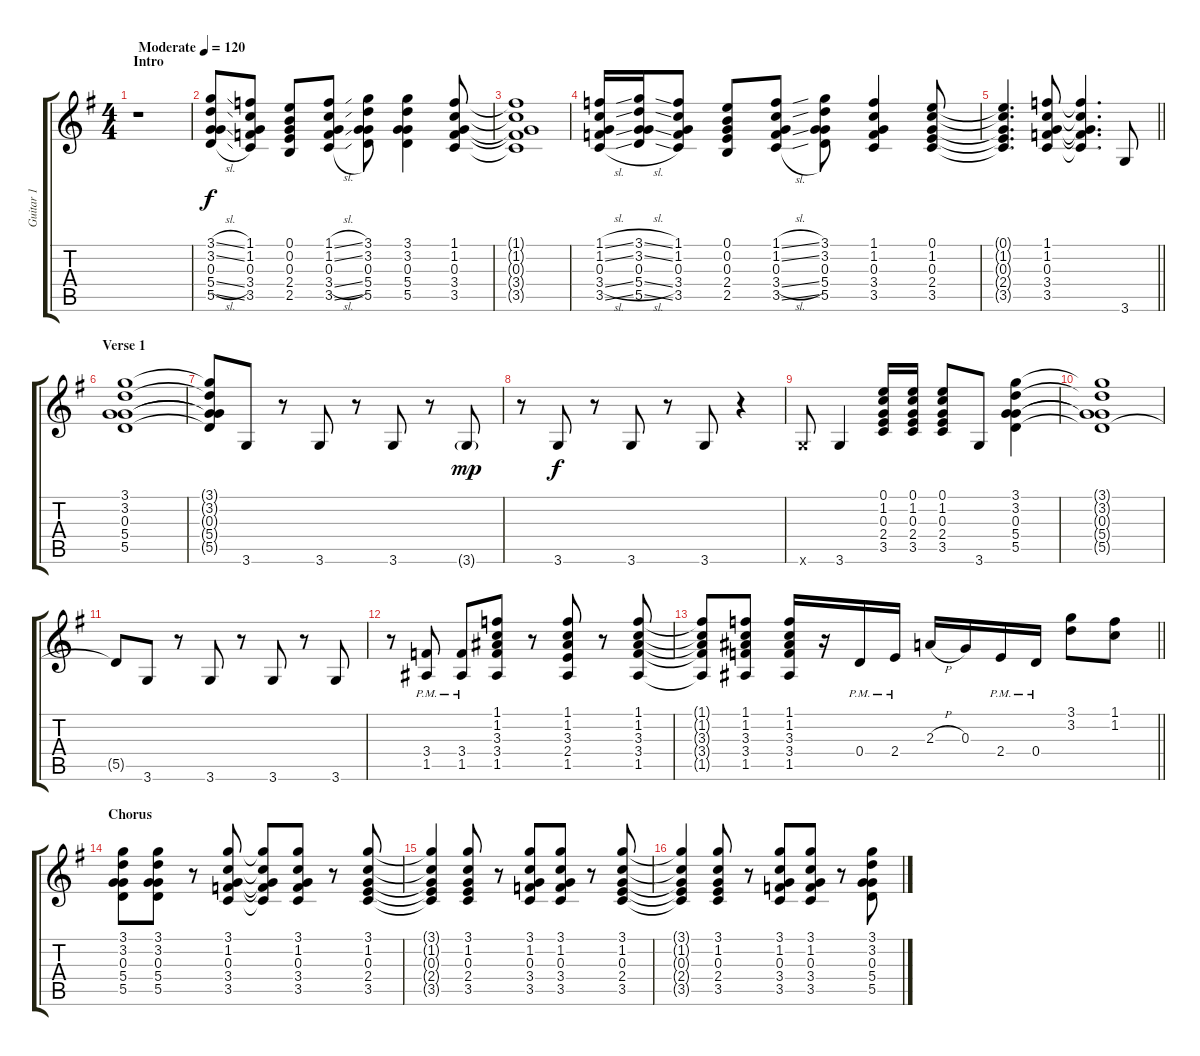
\track ("Guitar 1" "Guitar 1") {instrument overdrivenguitar}
\staff {score tabs}
\tuning (E4 B3 G3 D3 A2 E2) {hide}
\ts (4 4)
\section ("" "Intro")
\tempo (120 "Moderate")
\clef g2
\ks g
r.1{dy f instrument overdrivenguitar} |
(3.1{sl} 3.2{sl} 0.3 5.4{sl} 5.5{sl}).8 (1.1 1.2 0.3 3.4 3.5).8 (0.1 0.2 0.3 2.4 2.5).8 (1.1{sl} 1.2{sl} 0.3 3.4{sl} 3.5{sl}).8 (3.1 3.2 0.3 5.4 5.5).8 (3.1 3.2 0.3 5.4 5.5).4 (1.1 1.2 0.3 3.4 3.5).8 |
(1.1{t} 1.2{t} 0.3{t} 3.4{t} 3.5{t}).1 |
(1.1{sl} 1.2{sl} 0.3 3.4{sl} 3.5{sl}).16 (3.1{sl} 3.2{sl} 0.3 5.4{sl} 5.5{sl}).16 (1.1 1.2 0.3 3.4 3.5).8 (0.1 0.2 0.3 2.4 2.5).8 (1.1{sl} 1.2{sl} 0.3 3.4{sl} 3.5{sl}).8 (3.1 3.2 0.3 5.4 5.5).8 (1.1 1.2 0.3 3.4 3.5).4 (0.1 1.2 0.3 2.4 3.5).8 |
\barLineRight lightlight
(0.1{t} 1.2{t} 0.3{t} 2.4{t} 3.5{t}).4{d} (1.1 1.2 0.3 3.4 3.5).8 (1.1{t} 1.2{t} 0.3{t} 3.4{t} 3.5{t}).4{d} 3.6.8 |
\section ("" "Verse 1")
(3.1 3.2 0.3 5.4 5.5).1 |
(3.1{t} 3.2{t} 0.3{t} 5.4{t} 5.5{t}).8 3.6.8 r.8 3.6.8 r.8 3.6.8 r.8 3.6{g}.8{dy mp} |
r.8 3.6.8{dy f} r.8 3.6.8 r.8 3.6.8 r.4 |
3.6{x}.8 3.6.4 (0.1 1.2 0.3 2.4 3.5).16 (0.1 1.2 0.3 2.4 3.5).16 (0.1 1.2 0.3 2.4 3.5).8 3.6.8 (3.1 3.2 0.3 5.4 5.5).4 |
(3.1{t} 3.2{t} 0.3{t} 5.4{t} 5.5{t}).1 |
5.5{t}.8 3.6.8 r.8 3.6.8 r.8 3.6.8 r.8 3.6.8 |
r.8 (3.4{pm} 1.5{pm}).8 (3.4{pm} 1.5{pm}).8 (1.1 1.2 3.3 3.4 1.5).8 r.8 (1.1 1.2 3.3 2.4 1.5).8 r.8 (1.1 1.2 3.3 3.4 1.5).8 |
\barLineRight lightlight
(1.1{t} 1.2{t} 3.3{t} 3.4{t} 1.5{t}).8 (1.1 1.2 3.3 3.4 1.5).8 (1.1 1.2 3.3 3.4 1.5).16 r.16 0.4{pm}.16 2.4{pm}.16 2.3{h}.16 0.3.16 2.4{pm}.16 0.4{pm}.16 (3.1 3.2).8 (1.1 1.2).8 |
\section ("" "Chorus")
(3.1 3.2 0.3 5.4 5.5).8 (3.1 3.2 0.3 5.4 5.5).8 r.8 (3.1 1.2 0.3 3.4 3.5).8 (3.1{t} 1.2{t} 0.3{t} 3.4{t} 3.5{t}).8 (3.1 1.2 0.3 3.4 3.5).8 r.8 (3.1 1.2 0.3 2.4 3.5).8 |
(3.1{t} 1.2{t} 0.3{t} 2.4{t} 3.5{t}).4 (3.1 1.2 0.3 2.4 3.5).8 r.8 (3.1 1.2 0.3 3.4 3.5).8 (3.1 1.2 0.3 3.4 3.5).8 r.8 (3.1 1.2 0.3 2.4 3.5).8 |
(3.1{t} 1.2{t} 0.3{t} 2.4{t} 3.5{t}).4 (3.1 1.2 0.3 2.4 3.5).8 r.8 (3.1 1.2 0.3 3.4 3.5).8 (3.1 1.2 0.3 3.4 3.5).8 r.8 (3.1 3.2 0.3 5.4 5.5).8
